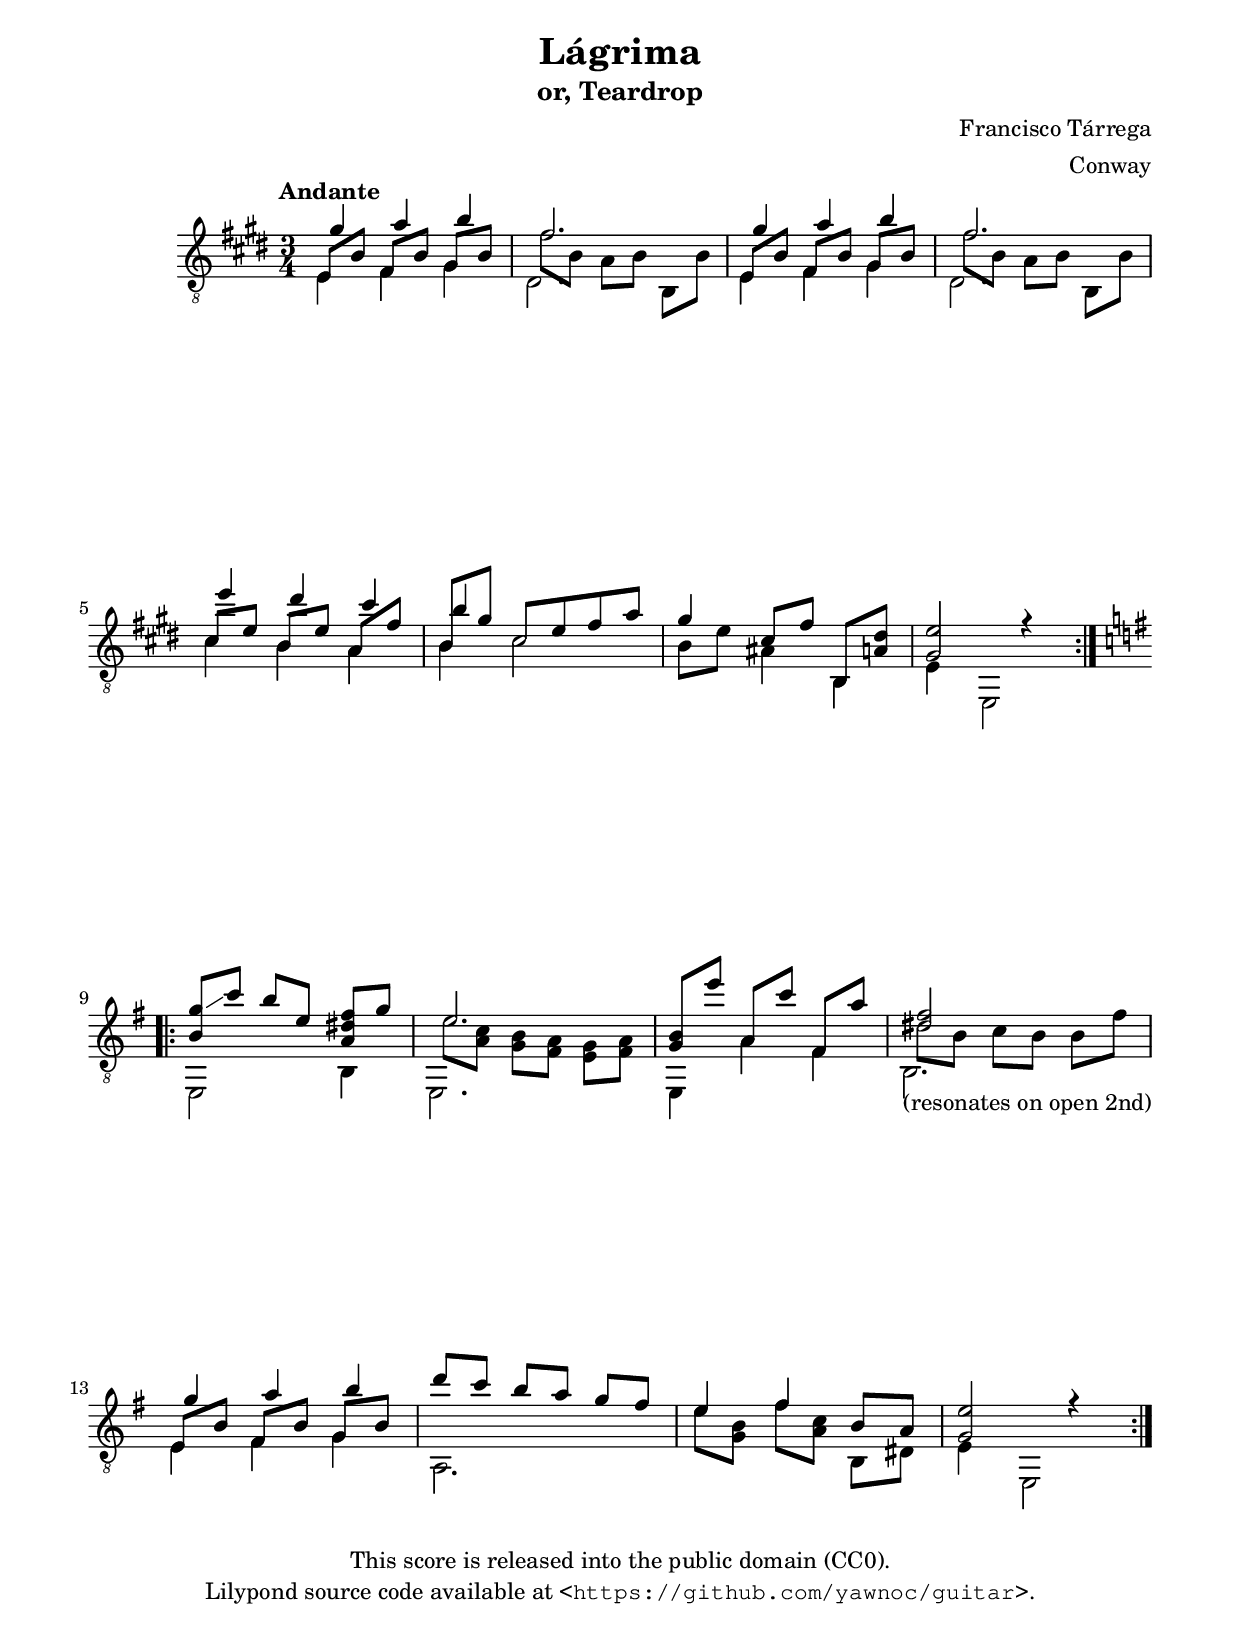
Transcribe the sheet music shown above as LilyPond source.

\version "2.18.2"


%%%%%%%%%%%%%%%%%%%%%%%%%%%%%%%%%%%%%%%%%%%%%%%%%%%%%%%%%%%%%%%%
% General
%%%%%%%%%%%%%%%%%%%%%%%%%%%%%%%%%%%%%%%%%%%%%%%%%%%%%%%%%%%%%%%%

\paper {
  top-margin = 1.5\cm
  left-margin = 1.5\cm
  right-margin = 1.5\cm
  bottom-margin = 1.5\cm
  ragged-last-bottom = ##f
  footnote-separator-markup = \markup { \vspace #1.5 }
}

globalSettings = {
  \accidentalStyle modern
  \compressFullBarRests
  \mergeDifferentlyHeadedOn
  \mergeDifferentlyDottedOn
  \numericTimeSignature
  \pointAndClickOff
  \override TextScript.extra-offset = #'(0 . 0.7)
  \override Score.FootnoteItem.annotation-line = ##f
}

origin-url = "https://github.com/yawnoc/guitar"

\header {
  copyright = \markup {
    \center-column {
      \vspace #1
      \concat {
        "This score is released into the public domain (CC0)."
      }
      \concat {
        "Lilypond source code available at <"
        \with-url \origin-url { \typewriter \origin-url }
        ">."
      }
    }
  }
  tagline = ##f
}

triplet = #(define-music-function
  (parser location music) (ly:music?)
  #{
    \tuplet 3/2 { $music }
  #}
)

tripletDuple = #(define-music-function
  (parser location music) (ly:music?)
  #{
    \tuplet 6/4 { $music }
  #}
)

overrideBeamedStemLengths = #(define-scheme-function
  (parser location lengths) (list?)
  #{
    \override Stem.details.beamed-lengths = $lengths
  #}
)
revertBeamedStemLengths = { \revert Stem.details.beamed-lengths }

overrideBeamVerticalPositions = #(define-scheme-function
  (parser location positions) (pair?)
  #{
    \override Beam.positions = $positions
  #}
)

%%%%%%%%%%%%%%%%%%%%%%%%%%%%%%%%%%%%%%%%%%%%%%%%%%%%%%%%%%%%%%%%
% Semantic bar lines
%%%%%%%%%%%%%%%%%%%%%%%%%%%%%%%%%%%%%%%%%%%%%%%%%%%%%%%%%%%%%%%%

barLineGoto = { \bar "||" }
barLineKeyChange = { \bar "||" }
barLineEnd = { \bar "|." }

%%%%%%%%%%%%%%%%%%%%%%%%%%%%%%%%%%%%%%%%%%%%%%%%%%%%%%%%%%%%%%%%
% Guitar notation
%%%%%%%%%%%%%%%%%%%%%%%%%%%%%%%%%%%%%%%%%%%%%%%%%%%%%%%%%%%%%%%%

stringNumbersAbove = { \set stringNumberOrientations = #'(up) }
stringNumbersBelow = { \set stringNumberOrientations = #'(down) }

fingeringAbove = { \set fingeringOrientations = #'(up) }
fingeringBelow = { \set fingeringOrientations = #'(down) }
fingeringAleft = { \set fingeringOrientations = #'(left) }
fingeringAright = { \set fingeringOrientations = #'(right) }

startGraceMusic = {
  <>(
  \override Fingering.font-size = -6
}
stopGraceMusic = {
  \revert Fingering.font-size
  <>)
}

overrideHorizontalShift = #(define-scheme-function
  (parser location distance) (number?)
  #{
    \override NoteColumn.force-hshift = $distance
  #}
)
revertHorizontalShift = { \revert NoteColumn.force-hshift }

barreSpan = #(define-music-function
  (parser location label offsetPair music)
  (string? (pair? (cons 0 0)) ly:music?)
  (let
    (
      (elements (extract-named-music music '(NoteEvent EventChord)))
    )
    (if
      (pair? elements)
      (let
        (
          (first-element (first elements))
          (last-element (last elements))
        )
        (set!
          (ly:music-property first-element 'articulations)
          (cons
            (make-music 'TextSpanEvent 'span-direction -1)
            (ly:music-property first-element 'articulations)
          )
        )
        (set!
          (ly:music-property last-element 'articulations)
          (cons
            (make-music 'TextSpanEvent 'span-direction 1)
            (ly:music-property last-element 'articulations)
          )
        )
      )
    )
  )
  #{
    \once \override TextSpanner.font-shape = #'upright
    \once \override TextSpanner.style = #'line
    \once \override TextSpanner.extra-offset = #offsetPair
    \once \override TextSpanner.bound-details = #`(
      (left
        (text . ,#{ \markup { \raise #-0.7 { #label \hspace #0.7 }} #})
        (Y . 0)
        (padding . -0.8)
        (attach-dir . -2)
      )
      (right
        (text . ,#{ \markup { \draw-line #'(0 . -1.3) } #}) ;; draw hook
        (Y . 0)
        (padding . -0.5)
        (attach-dir . 2)
      )
    )
    \once \override TextSpanner #'after-line-breaking = #(lambda (grob)
      (let*
        (
          (originalGrob (ly:grob-original grob))
          (splitGrobs (ly:spanner-broken-into originalGrob))
        )
        (if
          (and
            (>= (length splitGrobs) 2)
            (not (eq? (car (last-pair splitGrobs)) grob))
          )
          (begin
            (ly:grob-set-nested-property! grob
              '(bound-details right text)
              #{ \markup { \draw-line #'(0 . 0) } #} ;; suppress draw hook
            )
            (ly:grob-set-property! grob
              'extra-offset
              (cons
                (car offsetPair)
                (+ (cdr offsetPair) 0.7) ;; correction for suppressed hook
              )
            )
            (ly:grob-set-nested-property! grob
              '(bound-details right padding)
              #'-3 ;; increase spanner length
            )
          )
        )
      )
    )
    $music
  #}
)

barre = #(define-scheme-function
  (parser location label) (string?)
  #{
    \markup {
      \center-align {
        \hspace #0.7
        $label
      }
    }
  #}
)

nudgeNextBarre = #(define-scheme-function
  (parser location distance) (number?)
  #{
    \once \override TextScript.X-offset = $distance
  #}
)

position = #(define-scheme-function
  (parser location label) (string?)
  #{
    \markup {
      \center-align {
        \hspace #0.5
        $label
      }
    }
  #}
)

#(define-markup-command
  (markupString layout properties stringNumber) (markup?)
  (interpret-markup layout properties
    #{
      \markup \circle { \bold #stringNumber }
    #}
  )
)

#(define-markup-command
  (resonatesOn layout properties note stringNumber) (markup? markup?)
  (interpret-markup layout properties
    #{
      \markup { #note "resonates on" \markupString #stringNumber }
    #}
  )
)

%%%%%%%%%%%%%%%%%%%%%%%%%%%%%%%%%%%%%%%%%%%%%%%%%%%%%%%%%%%%%%%%
% Goto statements
%%%%%%%%%%%%%%%%%%%%%%%%%%%%%%%%%%%%%%%%%%%%%%%%%%%%%%%%%%%%%%%%

overrideGotoVisibility = {
  \once \override Score.RehearsalMark #'break-visibility = #'#(#t #t #f)
}

makeGotoMark = #(define-scheme-function
  (parser location label) (string?)
  #{
    \mark \markup { \small \italic $label }
  #}
)

simultaneousMarkSeparator = {
  \cadenzaOn
    s1073741824 % stupid, but works
  \cadenzaOff
}

coda = {
  \overrideGotoVisibility
  \mark \markup { \musicglyph #"scripts.coda" }
}

fine = {
  \overrideGotoVisibility
  \makeGotoMark Fine
}

dcAlCoda = {
  \overrideGotoVisibility
  \makeGotoMark "D.C. al Coda"
}

dcAlFine = {
  \overrideGotoVisibility
  \makeGotoMark "D.C. al Fine"
}

toCoda = {
  \overrideGotoVisibility
  \makeGotoMark "to Coda"
}



\header {
  title = "Lágrima"
  subtitle = "or, Teardrop"
  composer = "Francisco Tárrega"
  arranger = "Conway"
}


initialSignatures = {
  \tempo "Andante"
  \clef "treble_8"
  \key e \major
  \time 3/4
  \set Timing.beamExceptions = #'()
}


highVoiceMusic = {
  
  \globalSettings
  
  % Major section
  \barNumberCheck #1
  \repeat volta 2 {
    \relative c'' {
      \shiftOn
      gis4 a b |
      \shiftOff
      fis2. |
      \shiftOn
      gis4 a b |
      \shiftOff
      fis2. |
      \shiftOn
      e'4 dis cis |
      b \shiftOff cis,8[ e fis a] |
      gis4 cis,8 fis b,, <dis' a> |
      <e gis,>2 r4 |
    }
  }
  
  % Minor section
  \barNumberCheck #9
  \key e \minor
  \repeat volta 2 {
    \relative c' {
      <g' b,>8 \glissando c b e, <fis dis a> g |
      e2. |
      <b g>8 e' a,, c' fis,, a' |
      <fis dis>2 s4 |
      \shiftOn
      g4 a b |
      \shiftOff
      d8 c b a g fis |
      e4 fis b,8 a |
      <g e'>2 r4 |
    }
  }
  
}


lowVoiceMusic = {
  
  \globalSettings
  
  % Major section
  \barNumberCheck #1
  \repeat volta 2 {
    \relative c {
      e4 fis gis |
      \shiftOn
      dis2. |
      \shiftOff
      e4 fis gis |
      \shiftOn
      dis2. |
      \shiftOff
      cis'4 b a |
      b4 cis2 |
      b8 e ais,4 b, |
      e4 e,2 |
    }
  }
  
  % Minor section
  \barNumberCheck #9
  \repeat volta 2 {
    \relative c, {
      e2 b'4 |
      \shiftOn
      e,2. |
      \shiftOff
      e4 a' fis |
      \shiftOn
      b,2._"(resonates on open 2nd)" |
      \shiftOff
      e4 fis g |
      a,2. |
      e''8 <b g> fis' <c a> b, dis |
      e4 e,2 |
    }
  }
  
}


middleVoiceMusic = {
  
  \globalSettings
  
  % Major section
  \barNumberCheck #1
  \repeat volta 2 {
    \relative c {
      \shiftOff
      e8 b' fis b gis b |
      \stemDown
      fis' b, a b b, b' |
      \stemUp
      e, b' fis b gis b |
      \stemDown
      fis' b, a b b, b' |
      \stemUp
      cis e b e a, fis' |
      b, gis' s2 |
      s2. |
      s2. |
    }
  }
  
  % Minor section
  \barNumberCheck #9
  \repeat volta 2 {
    \relative c' {
      s2. |
      \stemDown
      e8 <c a> <b g> <a fis> <g e> <a fis> |
      s2. |
      dis8 b c b b fis' |
      \stemUp
      e, b' fis b g b |
      s2. |
      s2. |
      s2. |
    }
  }
  
}


allMusic = {
  \initialSignatures
  <<
    << \highVoiceMusic >>
      \\
    << \lowVoiceMusic >>
      \\
    << \middleVoiceMusic >>
  >>
}


\score {
  \allMusic
}
